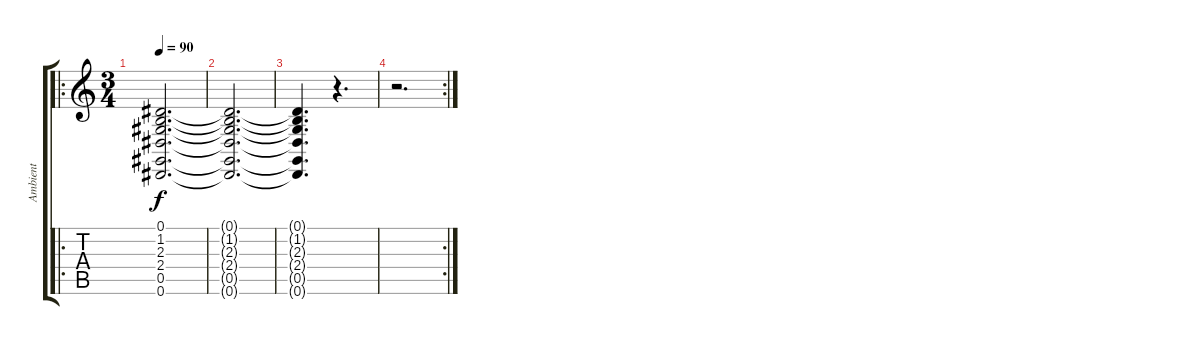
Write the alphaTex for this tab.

\track ("Ambient" "Ambient") {instrument pad2warm}
\staff {score tabs}
\tuning (Eb4 Bb3 Gb3 Db3 Ab2 Eb2) {hide}
\ro
\ts (3 4)
\tempo 90
\clef g2
\ks c
(0.1 1.2 2.3 2.4 0.5 0.6).2{d dy f instrument pad2warm} |
(0.1{t} 1.2{t} 2.3{t} 2.4{t} 0.5{t} 0.6{t}).2{d} |
(0.1{t} 1.2{t} 2.3{t} 2.4{t} 0.5{t} 0.6{t}).4{d} r.4{d} |
\rc 2
r.2{d}
